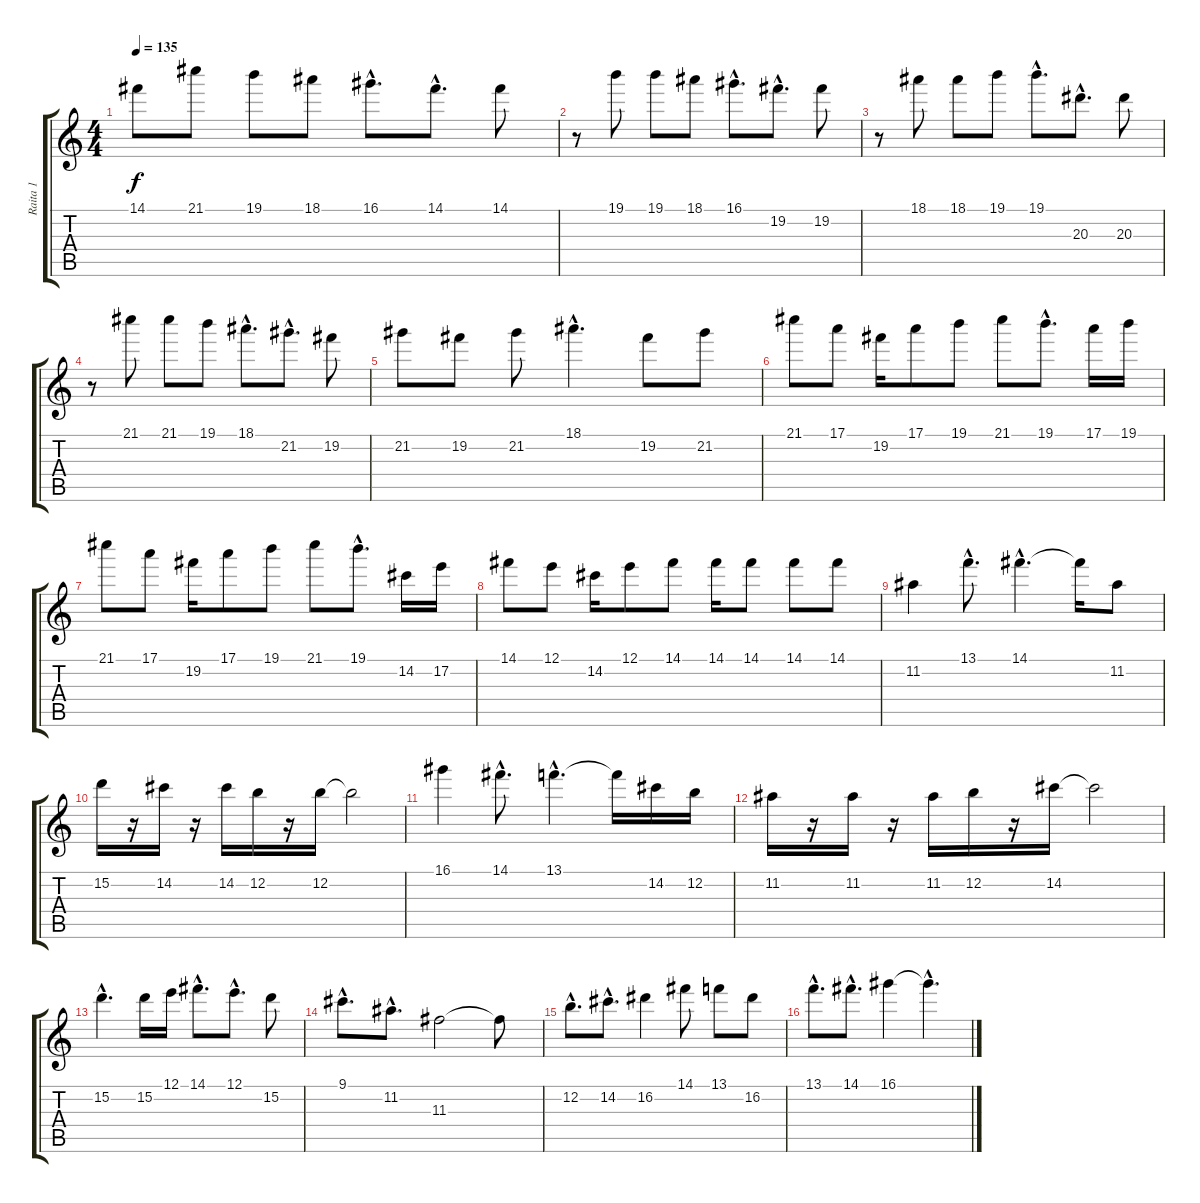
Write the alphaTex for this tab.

\track ("Raita 1" "Raita 1") {instrument overdrivenguitar}
\staff {score tabs}
\tuning (E4 B3 G3 D3 A2 E2) {hide}
\ts (4 4)
\tempo 135
\clef g2
\ks c
14.1{t}.8{dy f} 21.1.8 19.1.8 18.1.8 16.1{hac}.8{d} 14.1{hac}.8{d} 14.1.8 |
r.8 19.1.8 19.1.8 18.1.8 16.1{hac}.8{d} 19.2{hac}.8{d} 19.2.8 |
r.8 18.1.8 18.1.8 19.1.8 19.1{hac}.8{d} 20.3{hac}.8{d} 20.3.8 |
r.8 21.1.8 21.1.8 19.1.8 18.1{hac}.8{d} 21.2{hac}.8{d} 19.2.8 |
21.2.8 19.2.8 21.2.8 18.1{hac}.4{d} 19.2.8 21.2.8 |
21.1.8 17.1.8 19.2.16 17.1.8 19.1.8 21.1.8 19.1{hac}.8{d} 17.1.16 19.1.16 |
21.1.8 17.1.8 19.2.16 17.1.8 19.1.8 21.1.8 19.1{hac}.8{d} 14.2.16 17.2.16 |
14.1.8 12.1.8 14.2.16 12.1.8 14.1.8 14.1.16 14.1.8 14.1.8 14.1.8 |
11.2.4 13.1{hac}.8{d} 14.1{hac}.4{d} 14.1{t}.16 11.2.8 |
15.2.16 r.16 14.2.16 r.16 14.2.16 12.2.16 r.16 12.2.16 12.2{t}.2 |
16.1.4 14.1{hac}.8{d} 13.1{hac}.4{d} 13.1{t}.16 14.2.16 12.2.16 |
11.2.16 r.16 11.2.16 r.16 11.2.16 12.2.16 r.16 14.2.16 14.2{t}.2 |
15.2{hac}.4{d} 15.2.16 12.1.16 14.1{hac}.8{d} 12.1{hac}.8{d} 15.2.8 |
9.1{hac}.8{d} 11.2{hac}.8{d} 11.3.2 11.3{t}.8 |
12.2{hac}.8{d} 14.2{hac}.8{d} 16.2.4 14.1.8 13.1.8 16.2.8 |
13.1{hac}.8{d} 14.1{hac}.8{d} 16.1.4 16.1{hac t}.4{d}
